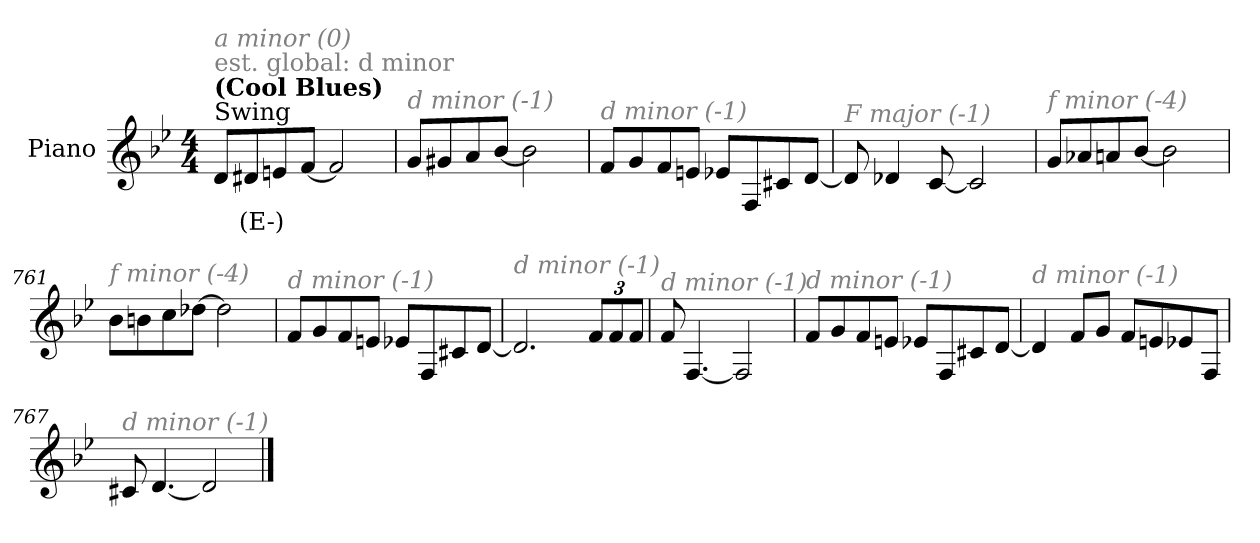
**kern	**text
*part1	*part1
*staff1	*staff1
*I"Piano	*
*I'Pno.	*
*clefG2	*
*k[b-e-]	*
*M4/4	*
=1	=1
!LO:TX:a:t=Swing	!
!LO:TX:a:B:t=(Cool Blues)	!
!LO:TX:a:color=#808080:t=est. global&colon; d minor	!
!LO:TX:i:color=#808080:t=a minor (0)	!
8d/L	.
8d#Xi/	(E-)
8en/	.
[8f/J	.
2f/]	.
=757	=757
!LO:TX:i:color=#808080:t=d minor (-1)	!
8g/L	.
8g#X/	.
8a/	.
[8b-/J	.
2b-\]	.
=758	=758
!LO:TX:i:color=#808080:t=d minor (-1)	!
8f/L	.
8g/	.
8f/	.
8en/J	.
8e-X/L	.
8F/	.
8c#X/	.
[8d/J	.
=759	=759
!LO:TX:i:color=#808080:t=F major (-1)	!
8d/]	.
4d-X/	.
[8c/	.
2c/]	.
!!LO:LB:g=z
=760	=760
!LO:TX:i:color=#808080:t=f minor (-4)	!
8g/L	.
8a-X/	.
8an/	.
[8b-/J	.
2b-\]	.
=761	=761
!LO:TX:i:color=#808080:t=f minor (-4)	!
8b-\L	.
8bn\	.
8cc\	.
[8dd-X\J	.
2dd-\]	.
=762	=762
!LO:TX:i:color=#808080:t=d minor (-1)	!
8f/L	.
8g/	.
8f/	.
8en/J	.
8e-X/L	.
8F/	.
8c#X/	.
[8d/J	.
=763	=763
!LO:TX:i:color=#808080:t=d minor (-1)	!
2.d/]	.
*Xbrackettup	*
12f/L	.
12f/	.
12f/J	.
!!LO:LB:g=z
=764	=764
!LO:TX:i:color=#808080:t=d minor (-1)	!
8f/	.
[4.F/	.
2F/]	.
=765	=765
!LO:TX:i:color=#808080:t=d minor (-1)	!
8f/L	.
8g/	.
8f/	.
8en/J	.
8e-X/L	.
8F/	.
8c#X/	.
[8d/J	.
=766	=766
!LO:TX:i:color=#808080:t=d minor (-1)	!
4d/]	.
8f/L	.
8g/J	.
8f/L	.
8en/	.
8e-X/	.
8F/J	.
=767	=767
!LO:TX:i:color=#808080:t=d minor (-1)	!
8c#X/	.
[4.d/	.
2d/]	.
==	==
*-	*-
